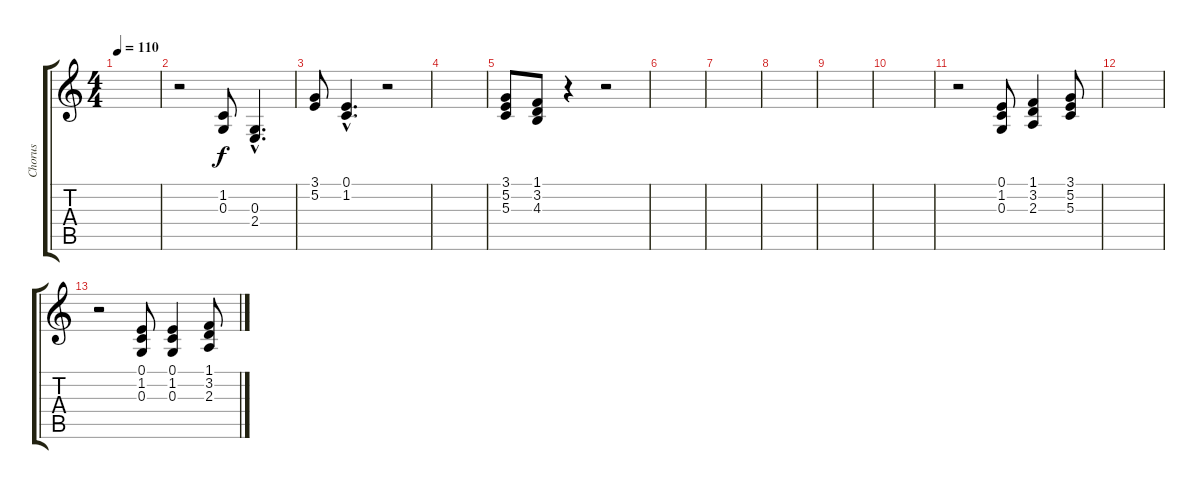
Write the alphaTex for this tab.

\track ("Chorus" "Chorus") {instrument flute}
\staff {score tabs}
\tuning (E4 B3 G3 D3 A2 E2) {hide}
\ts (4 4)
\tempo 110
\clef g2
\ks c
|
r.2 (1.2 0.3).8 (0.3{hac} 2.4{hac}).4{d} |
(3.1 5.2).8 (0.1{hac} 1.2{hac}).4{d} r.2 |
|
(3.1 5.2 5.3).8 (1.1 3.2 4.3).8 r.4 r.2 |
|
|
|
|
|
r.2 (0.1 1.2 0.3).8 (1.1 3.2 2.3).4 (3.1 5.2 5.3).8 |
|
r.2 (0.1 1.2 0.3).8 (0.1 1.2 0.3).4 (1.1 3.2 2.3).8
